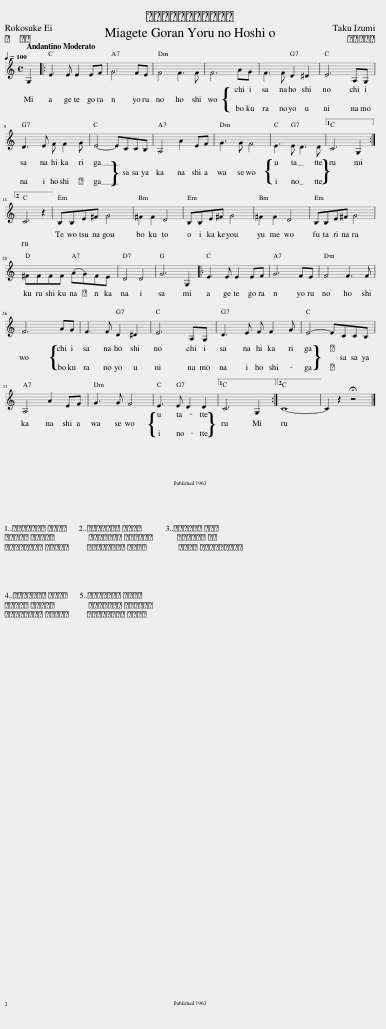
X:1
L:1/8
Q:1/4=100
M:4/4
I:linebreak $
K:C
V:1 treble
V:1
 G,2 |: E3 E E2 EF | G6 FE | F4 F3 F | F6 AG | %5
 F3 F D2 ^D2 | E6 A,G, |$ D3 E F F2 G | E4- ECCB, | A,4 A2 EF | %10
 G3 G F4 | E3 E D3 D |1 C6 G,2 :|2$ C6 z2 || B,B,E^F G4 | %15
 ^F2 F2 D4 | B,B,E^F G4 | ^F2 F2 D4 | B,B,E^F G4 |$ ^FFFF (AG)FE | %20
 D4 D4 | G6 G,2 |: E3 E E2 EF | G6 FE | F4 F3 F |$ %25
 F6 AG | F3 F D2 ^D2 | E6 A,G, | D3 E F F2 G | E4- ECCB, |$ %30
 A,4 A2 EF | G3 G F4 | E3 E D2 D2 |1 C6 G,2 :|2 C8- || %35
 C2 z2 !fermata!z4 |] %36
